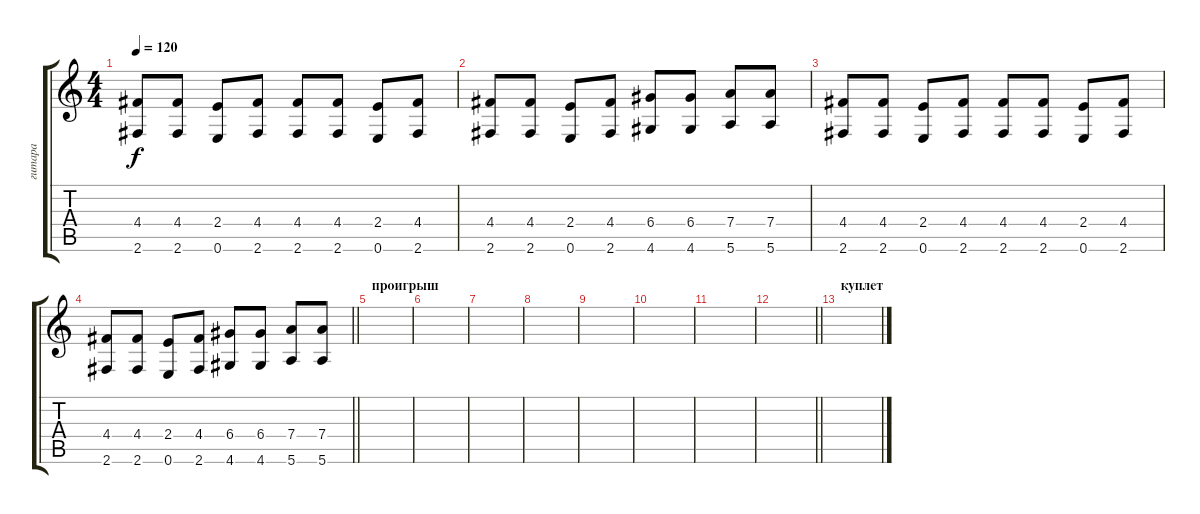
\track ("гитара" "гитара") {instrument electricguitarclean}
\staff {score tabs}
\tuning (E4 B3 G3 D3 A2 E2) {hide}
\ts (4 4)
\tempo 120
\clef g2
\ks c
(4.4 2.6).8{dy f} (4.4 2.6).8 (2.4 0.6).8 (4.4 2.6).8 (4.4 2.6).8 (4.4 2.6).8 (2.4 0.6).8 (4.4 2.6).8 |
(4.4 2.6).8 (4.4 2.6).8 (2.4 0.6).8 (4.4 2.6).8 (6.4 4.6).8 (6.4 4.6).8 (7.4 5.6).8 (7.4 5.6).8 |
(4.4 2.6).8 (4.4 2.6).8 (2.4 0.6).8 (4.4 2.6).8 (4.4 2.6).8 (4.4 2.6).8 (2.4 0.6).8 (4.4 2.6).8 |
\barLineRight lightlight
(4.4 2.6).8 (4.4 2.6).8 (2.4 0.6).8 (4.4 2.6).8 (6.4 4.6).8 (6.4 4.6).8 (7.4 5.6).8 (7.4 5.6).8 |
\section ("" "проигрыш")
|
|
|
|
|
|
|
\barLineRight lightlight
|
\section ("" "куплет")
